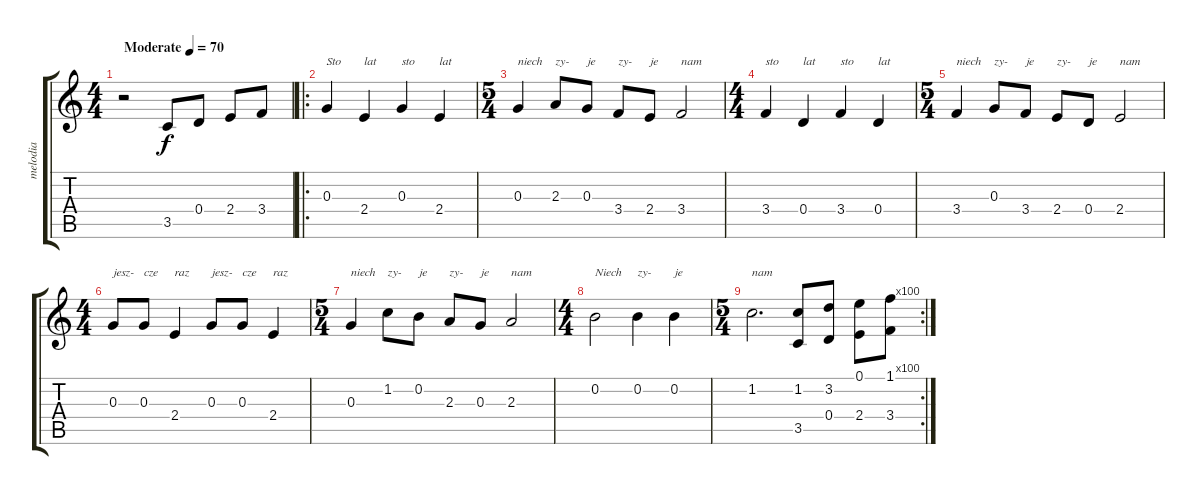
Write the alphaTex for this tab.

\track ("melodia" "melodia") {instrument acousticguitarsteel}
\staff {score tabs}
\tuning (E4 B3 G3 D3 A2 E2) {hide}
\ts (4 4)
\tempo (70 "Moderate")
\clef g2
\ks c
r.2{dy f instrument acousticguitarsteel} 3.5.8 0.4.8 2.4.8 3.4.8 |
\ro
0.3.4{txt "Sto"} 2.4.4{txt "lat"} 0.3.4{txt "sto"} 2.4.4{txt "lat"} |
\ts (5 4)
0.3.4{txt "niech"} 2.3.8{txt "zy-"} 0.3.8{txt "je"} 3.4.8{txt "zy-"} 2.4.8{txt "je"} 3.4.2{txt "nam"} |
\ts (4 4)
3.4.4{txt "sto"} 0.4.4{txt "lat"} 3.4.4{txt "sto"} 0.4.4{txt "lat"} |
\ts (5 4)
3.4.4{txt "niech"} 0.3.8{txt "zy-"} 3.4.8{txt "je"} 2.4.8{txt "zy-"} 0.4.8{txt "je"} 2.4.2{txt "nam"} |
\ts (4 4)
0.3.8{txt "jesz-"} 0.3.8{txt "cze"} 2.4.4{txt "raz"} 0.3.8{txt "jesz-"} 0.3.8{txt "cze"} 2.4.4{txt "raz"} |
\ts (5 4)
0.3.4{txt "niech"} 1.2.8{txt "zy-"} 0.2.8{txt "je"} 2.3.8{txt "zy-"} 0.3.8{txt "je"} 2.3.2{txt "nam"} |
\ts (4 4)
0.2.2{txt "Niech"} 0.2.4{txt "zy-"} 0.2.4{txt "je"} |
\rc 100
\ts (5 4)
1.2.2{d txt "nam"} (1.2 3.5).8 (3.2 0.4).8 (0.1 2.4).8 (1.1 3.4).8
